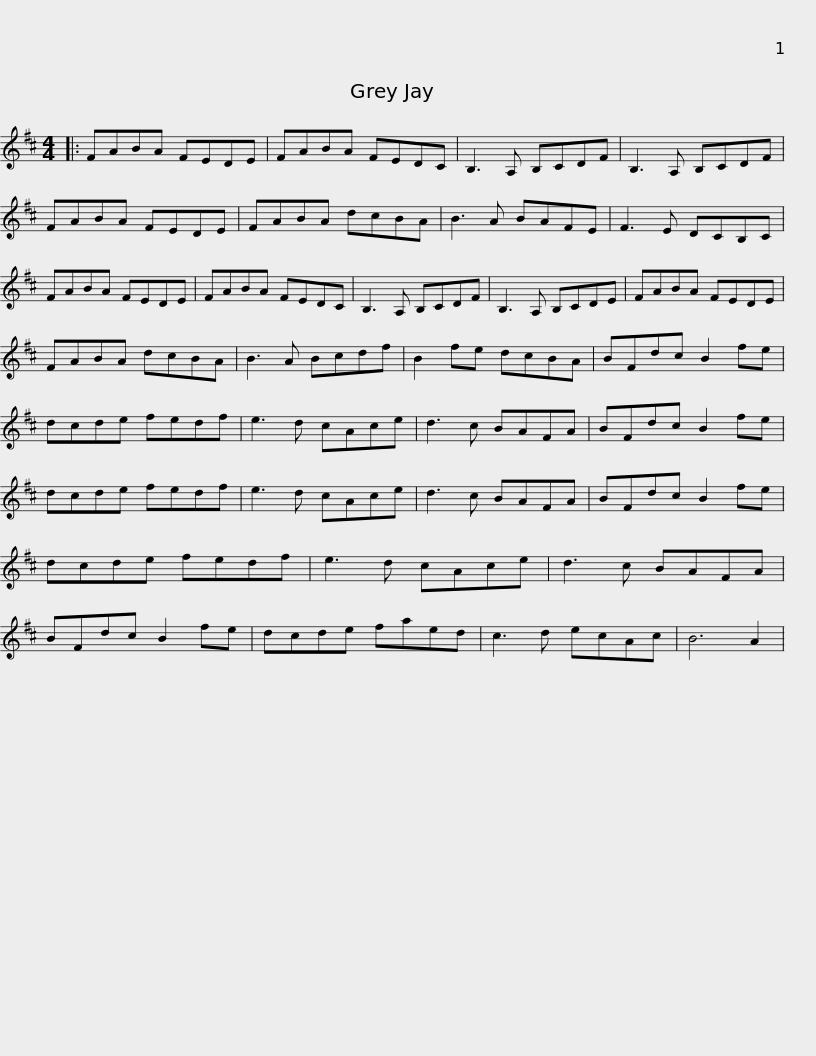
X:1
L:1/8
M:4/4
I:linebreak $
K:Bmin
V:1 treble
V:1
|: FABA FEDE | FABA FEDC | B,3 A, B,CDF | B,3 A, B,CDF | FABA FEDE |$ %5
 FABA dcBA | B3 A BAFE | F3 E DCB,C | FABA FEDE | FABA FEDC |$ %10
 B,3 A, B,CDF | B,3 A, B,CDE | FABA FEDE | FABA dcBA | B3 A Bcdf | %15
 B2 fe dcBA |$ BFdc B2 fe | dcde fedf | e3 d cAce | d3 c BAFA | %20
 BFdc B2 fe | dcde fedf |$ e3 d cAce | d3 c BAFA | BFdc B2 fe | %25
 dcde fedf | e3 d cAce | d3 c BAFA |$ BFdc B2 fe | dcde faed | %30
 c3 d ecAc | B6 A2 | %32
